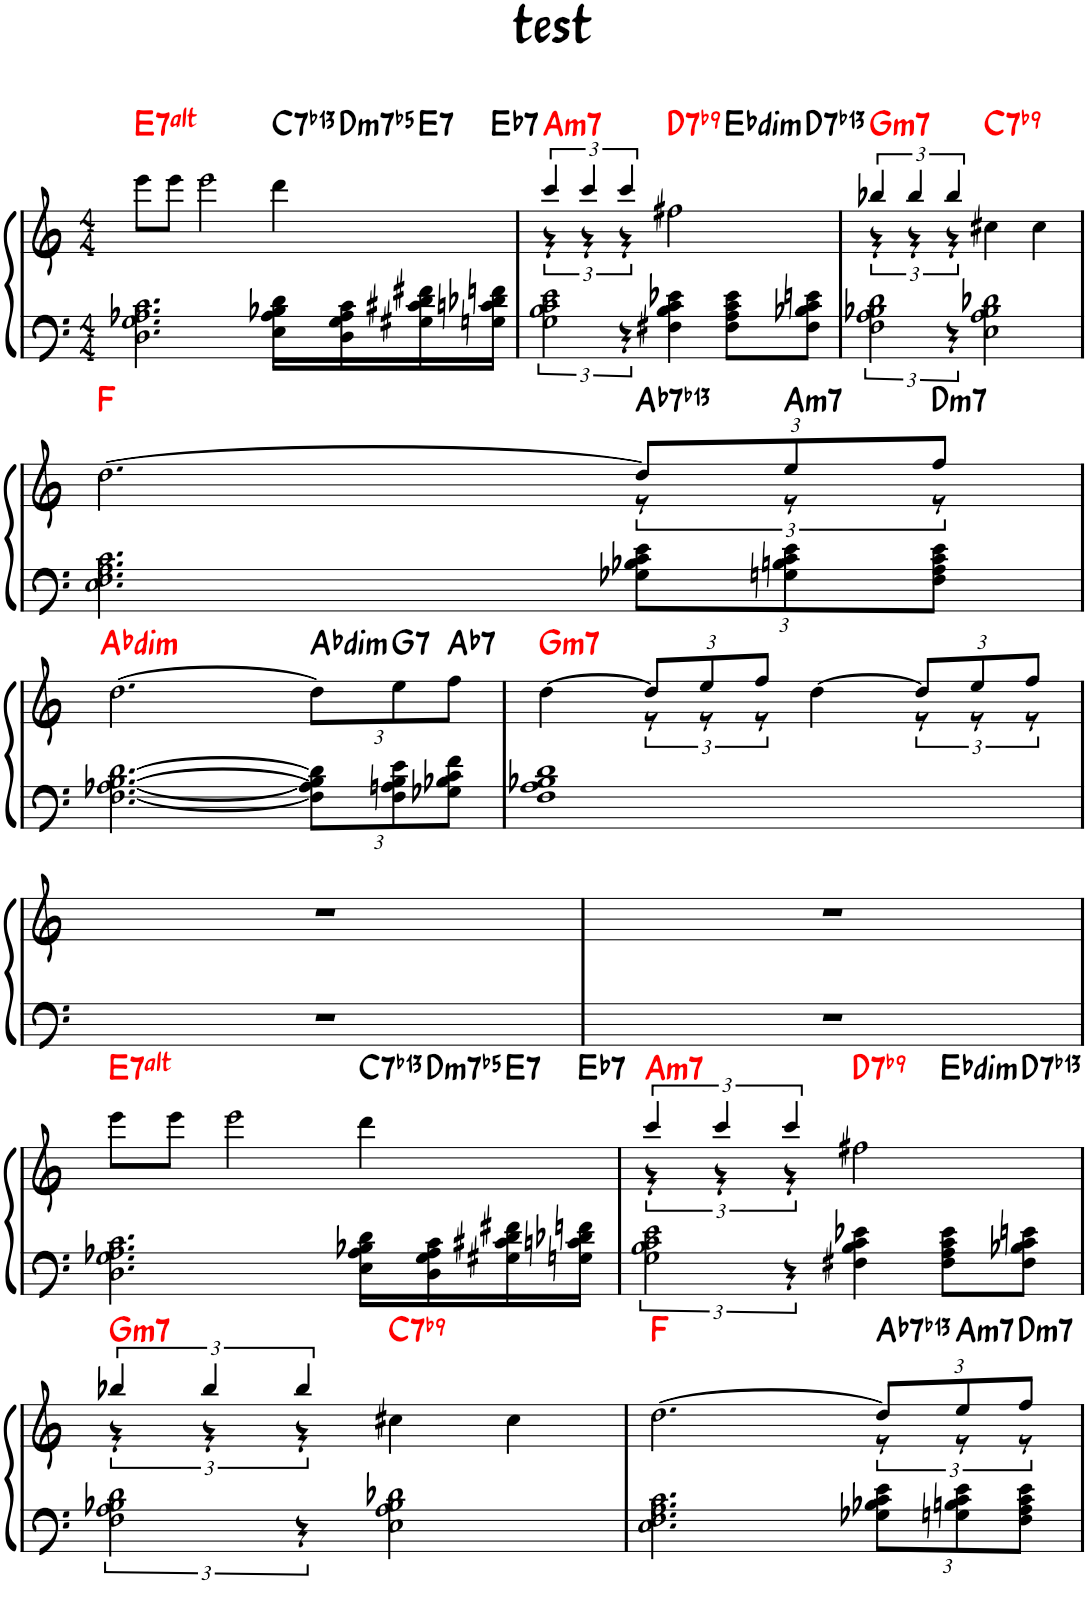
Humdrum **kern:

**kern	**kern	**harte
*part1	*part1	*part1
*staff2	*staff1	*
*I"Piano	*	*
*I'Pno.	*	*
*clefF4	*clefG2	*
*k[]	*k[]	*
*M4/4	*M4/4	*
=1	=1	=1
!	!	!LO:H:kt=7
2.D\ 2.G\ 2.A-X\ 2.c\	8eee\L	E:(3,b5,#5,b7,b9,#9)
.	8eee\J	.
.	2eee\	.
16E\ 16A-\ 16B-X\ 16d\LL	4ddd\	.
16D\ 16G\ 16A-\ 16c\	.	.
16G#X\ 16c#X\ 16d\ 16f#X\	.	.
16Gn\ 16cn\ 16d-X\ 16fn\JJ	.	.
=2	=2	=2
*	*^	*
!	!	!	!LO:H:kt=m7
*	*^	*^	*
3G\ 3B\ 3c\ 3e\	6ccc/	2r	2.ryy	2..ryy	A:min7
.	6ccc/	.	.	.	.
6r	6ccc/	.	.	.	.
!	!	!	!	!	!LO:H:kt=7
4F#X\ 4B\ 4c\ 4e-X\	2ff#X\	2ryy	.	.	D:7(b9)
!	!	!	!	!	!LO:H:kt=dim
8F#\ 8A\ 8c\ 8e-\L	.	.	4ryy	.	Eb:dim
!	!	!	!	!	!LO:H:kt=7
8F#\ 8B-X\ 8c\ 8en\J	.	.	.	8ryy	D:7(b13)
=3	=3	=3	=3	=3	=3
!	!	!	!	!	!LO:H:kt=m7
*	*	*v	*v	*v	*
3F\ 3A\ 3B-X\ 3d\	6bb-X/	2r	G:min7
.	6bb-/	.	.
6r	6bb-/	.	.
!	!	!	!LO:H:kt=7
2E\ 2A\ 2B-\ 2d-X\	4cc#X\	2ryy	C:7(b9)
.	4cc#\	.	.
!!LO:LB:g=z	!!
=4	=4	=4	=4
2.E\ 2.F\ 2.A\ 2.c\	[2.dd\	2.ryy	F:maj
*Xbrackettup	*Xbrackettup	*	*
!	!	!	!LO:H:kt=7
12G-X\ 12B-X\ 12c\ 12e\L	12dd/L]	4r	Ab:7(b13)
!	!	!	!LO:H:kt=m7
12Gn\ 12Bn\ 12c\ 12e\	12ee/	.	A:min7
!	!	!	!LO:H:kt=m7
12F\ 12A\ 12c\ 12e\J	12ff/J	.	D:min7
*	*v	*v	*
!!LO:LB:g=z
=5	=5	=5
!	!	!LO:H:kt=dim
[2.F\ [2.A-X\ [2.B\ [2.d\	[2.dd\	Ab:dim
!	!	!LO:H:kt=dim
12F\] 12A-\] 12B\] 12d\]L	12dd\L]	Ab:dim
!	!	!LO:H:kt=7
12F\ 12An\ 12B\ 12e\	12ee\	G:7
!	!	!LO:H:kt=7
12G-X\ 12B-X\ 12c\ 12f\J	12ff\J	Ab:7
=6	=6	=6
*	*^	*
!	!	!	!LO:H:kt=m7
1F 1A 1B-X 1d	[4dd\	4ryy	G:min7
.	12dd/L]	4r	.
.	12ee/	.	.
.	12ff/J	.	.
.	[4dd\	4ryy	.
.	12dd/L]	4r	.
.	12ee/	.	.
.	12ff/J	.	.
*	*v	*v	*
!!LO:LB:g=z
=7	=7	=7
1r	1r	.
=8	=8	=8
1r	1r	.
!!LO:LB:g=z
=9	=9	=9
!	!	!LO:H:kt=7
2.D\ 2.G\ 2.A-X\ 2.c\	8eee\L	E:(3,b5,#5,b7,b9,#9)
.	8eee\J	.
.	2eee\	.
16E\ 16A-\ 16B-X\ 16d\LL	4ddd\	.
16D\ 16G\ 16A-\ 16c\	.	.
16G#X\ 16c#X\ 16d\ 16f#X\	.	.
16Gn\ 16cn\ 16d-X\ 16fn\JJ	.	.
=10	=10	=10
*brackettup	*brackettup	*
*	*^	*
!	!	!	!LO:H:kt=m7
*	*^	*^	*
3G\ 3B\ 3c\ 3e\	6ccc/	2r	2.ryy	2..ryy	A:min7
.	6ccc/	.	.	.	.
6r	6ccc/	.	.	.	.
!	!	!	!	!	!LO:H:kt=7
4F#X\ 4B\ 4c\ 4e-X\	2ff#X\	2ryy	.	.	D:7(b9)
!	!	!	!	!	!LO:H:kt=dim
8F#\ 8A\ 8c\ 8e-\L	.	.	4ryy	.	Eb:dim
!	!	!	!	!	!LO:H:kt=7
8F#\ 8B-X\ 8c\ 8en\J	.	.	.	8ryy	D:7(b13)
!!LO:LB:g=z
=11	=11	=11	=11	=11	=11
!	!	!	!	!	!LO:H:kt=m7
*	*	*v	*v	*v	*
3F\ 3A\ 3B-X\ 3d\	6bb-X/	2r	G:min7
.	6bb-/	.	.
6r	6bb-/	.	.
!	!	!	!LO:H:kt=7
2E\ 2A\ 2B-\ 2d-X\	4cc#X\	2ryy	C:7(b9)
.	4cc#\	.	.
=12	=12	=12	=12
2.E\ 2.F\ 2.A\ 2.c\	[2.dd\	2.ryy	F:maj
*Xbrackettup	*Xbrackettup	*	*
!	!	!	!LO:H:kt=7
12G-X\ 12B-X\ 12c\ 12e\L	12dd/L]	4r	Ab:7(b13)
!	!	!	!LO:H:kt=m7
12Gn\ 12Bn\ 12c\ 12e\	12ee/	.	A:min7
!	!	!	!LO:H:kt=m7
12F\ 12A\ 12c\ 12e\J	12ff/J	.	D:min7
*	*v	*v	*
=	=	=
*-	*-	*-
